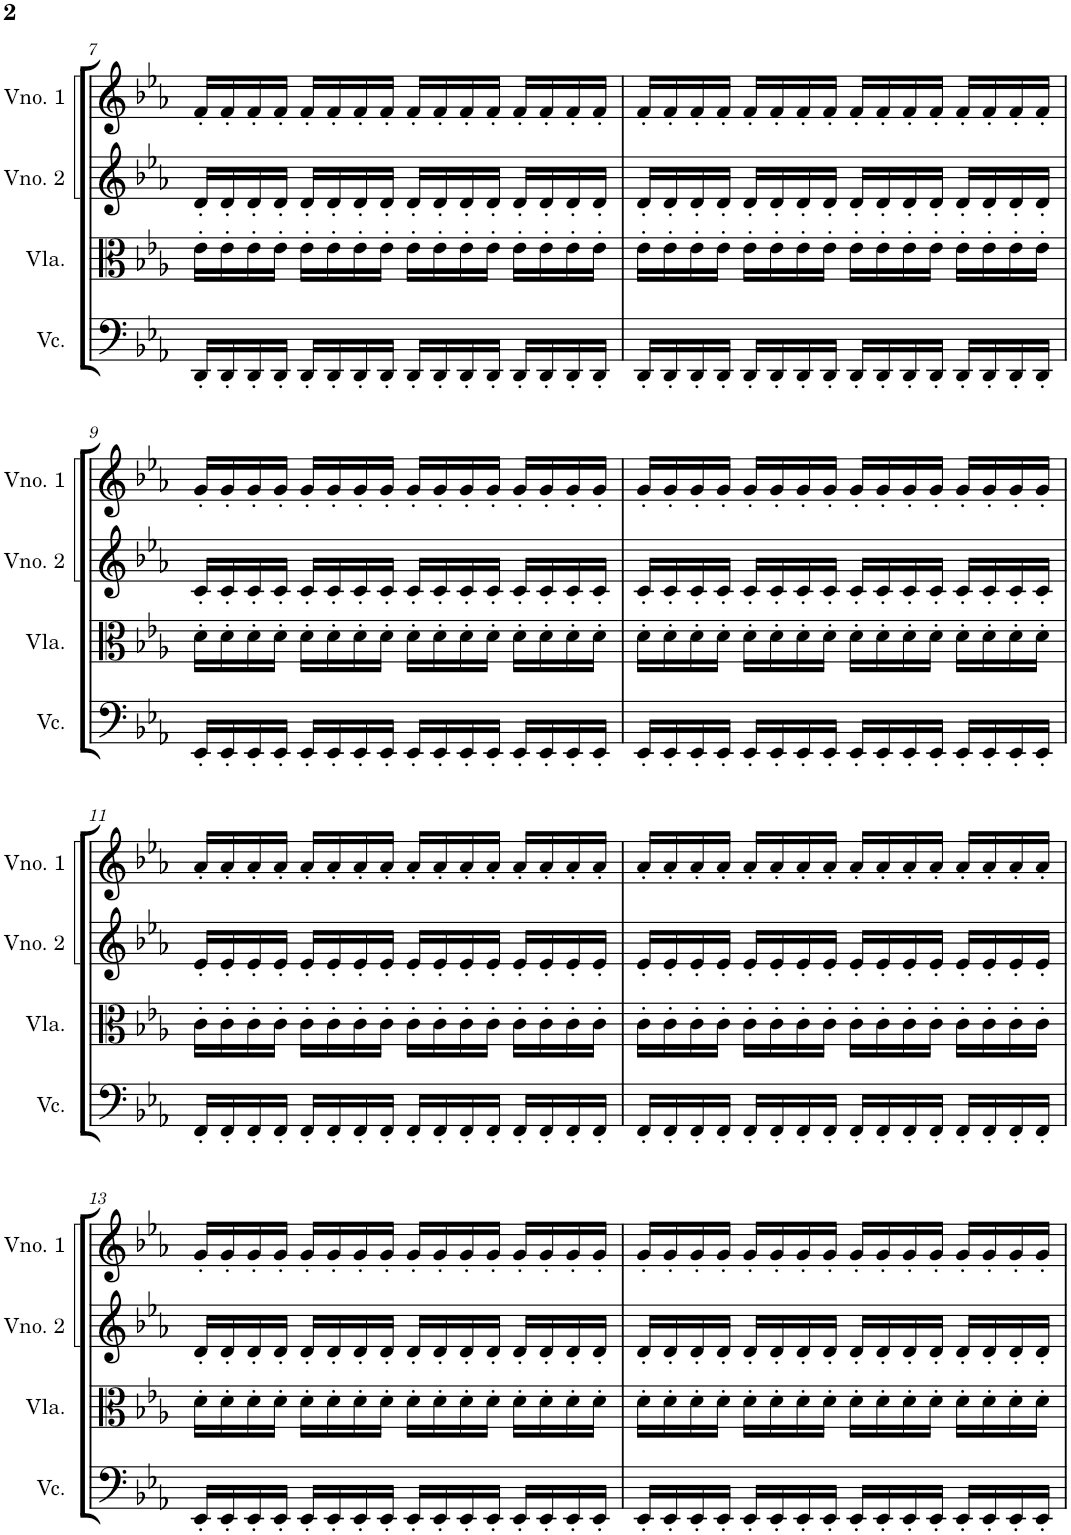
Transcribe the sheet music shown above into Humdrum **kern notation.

**kern	**kern	**kern	**kern
*part4	*part3	*part2	*part1
*staff4	*staff3	*staff2	*staff1
*I"Violoncelo	*I"Viola	*I"Violino 2	*I"Violino 1
*I'Vc.	*I'Vla.	*I'Vno. 2	*I'Vno. 1
!!LO:PB:g=z
*clefF4	*clefC3	*clefG2	*clefG2
*k[b-e-a-]	*k[b-e-a-]	*k[b-e-a-]	*k[b-e-a-]
*M4/4	*M4/4	*M4/4	*M4/4
=7	=7	=7	=7
16DD'/LL	16e-'\LL	16d'/LL	16f'/LL
16DD'/	16e-'\	16d'/	16f'/
16DD'/	16e-'\	16d'/	16f'/
16DD'/JJ	16e-'\JJ	16d'/JJ	16f'/JJ
16DD'/LL	16e-'\LL	16d'/LL	16f'/LL
16DD'/	16e-'\	16d'/	16f'/
16DD'/	16e-'\	16d'/	16f'/
16DD'/JJ	16e-'\JJ	16d'/JJ	16f'/JJ
16DD'/LL	16e-'\LL	16d'/LL	16f'/LL
16DD'/	16e-'\	16d'/	16f'/
16DD'/	16e-'\	16d'/	16f'/
16DD'/JJ	16e-'\JJ	16d'/JJ	16f'/JJ
16DD'/LL	16e-'\LL	16d'/LL	16f'/LL
16DD'/	16e-'\	16d'/	16f'/
16DD'/	16e-'\	16d'/	16f'/
16DD'/JJ	16e-'\JJ	16d'/JJ	16f'/JJ
=8	=8	=8	=8
16DD'/LL	16e-'\LL	16d'/LL	16f'/LL
16DD'/	16e-'\	16d'/	16f'/
16DD'/	16e-'\	16d'/	16f'/
16DD'/JJ	16e-'\JJ	16d'/JJ	16f'/JJ
16DD'/LL	16e-'\LL	16d'/LL	16f'/LL
16DD'/	16e-'\	16d'/	16f'/
16DD'/	16e-'\	16d'/	16f'/
16DD'/JJ	16e-'\JJ	16d'/JJ	16f'/JJ
16DD'/LL	16e-'\LL	16d'/LL	16f'/LL
16DD'/	16e-'\	16d'/	16f'/
16DD'/	16e-'\	16d'/	16f'/
16DD'/JJ	16e-'\JJ	16d'/JJ	16f'/JJ
16DD'/LL	16e-'\LL	16d'/LL	16f'/LL
16DD'/	16e-'\	16d'/	16f'/
16DD'/	16e-'\	16d'/	16f'/
16DD'/JJ	16e-'\JJ	16d'/JJ	16f'/JJ
!!LO:LB:g=z
=9	=9	=9	=9
16EE-'/LL	16d'\LL	16c'/LL	16g'/LL
16EE-'/	16d'\	16c'/	16g'/
16EE-'/	16d'\	16c'/	16g'/
16EE-'/JJ	16d'\JJ	16c'/JJ	16g'/JJ
16EE-'/LL	16d'\LL	16c'/LL	16g'/LL
16EE-'/	16d'\	16c'/	16g'/
16EE-'/	16d'\	16c'/	16g'/
16EE-'/JJ	16d'\JJ	16c'/JJ	16g'/JJ
16EE-'/LL	16d'\LL	16c'/LL	16g'/LL
16EE-'/	16d'\	16c'/	16g'/
16EE-'/	16d'\	16c'/	16g'/
16EE-'/JJ	16d'\JJ	16c'/JJ	16g'/JJ
16EE-'/LL	16d'\LL	16c'/LL	16g'/LL
16EE-'/	16d'\	16c'/	16g'/
16EE-'/	16d'\	16c'/	16g'/
16EE-'/JJ	16d'\JJ	16c'/JJ	16g'/JJ
=10	=10	=10	=10
16EE-'/LL	16d'\LL	16c'/LL	16g'/LL
16EE-'/	16d'\	16c'/	16g'/
16EE-'/	16d'\	16c'/	16g'/
16EE-'/JJ	16d'\JJ	16c'/JJ	16g'/JJ
16EE-'/LL	16d'\LL	16c'/LL	16g'/LL
16EE-'/	16d'\	16c'/	16g'/
16EE-'/	16d'\	16c'/	16g'/
16EE-'/JJ	16d'\JJ	16c'/JJ	16g'/JJ
16EE-'/LL	16d'\LL	16c'/LL	16g'/LL
16EE-'/	16d'\	16c'/	16g'/
16EE-'/	16d'\	16c'/	16g'/
16EE-'/JJ	16d'\JJ	16c'/JJ	16g'/JJ
16EE-'/LL	16d'\LL	16c'/LL	16g'/LL
16EE-'/	16d'\	16c'/	16g'/
16EE-'/	16d'\	16c'/	16g'/
16EE-'/JJ	16d'\JJ	16c'/JJ	16g'/JJ
!!LO:LB:g=z
=11	=11	=11	=11
16FF'/LL	16c'\LL	16e-'/LL	16a-'/LL
16FF'/	16c'\	16e-'/	16a-'/
16FF'/	16c'\	16e-'/	16a-'/
16FF'/JJ	16c'\JJ	16e-'/JJ	16a-'/JJ
16FF'/LL	16c'\LL	16e-'/LL	16a-'/LL
16FF'/	16c'\	16e-'/	16a-'/
16FF'/	16c'\	16e-'/	16a-'/
16FF'/JJ	16c'\JJ	16e-'/JJ	16a-'/JJ
16FF'/LL	16c'\LL	16e-'/LL	16a-'/LL
16FF'/	16c'\	16e-'/	16a-'/
16FF'/	16c'\	16e-'/	16a-'/
16FF'/JJ	16c'\JJ	16e-'/JJ	16a-'/JJ
16FF'/LL	16c'\LL	16e-'/LL	16a-'/LL
16FF'/	16c'\	16e-'/	16a-'/
16FF'/	16c'\	16e-'/	16a-'/
16FF'/JJ	16c'\JJ	16e-'/JJ	16a-'/JJ
=12	=12	=12	=12
16FF'/LL	16c'\LL	16e-'/LL	16a-'/LL
16FF'/	16c'\	16e-'/	16a-'/
16FF'/	16c'\	16e-'/	16a-'/
16FF'/JJ	16c'\JJ	16e-'/JJ	16a-'/JJ
16FF'/LL	16c'\LL	16e-'/LL	16a-'/LL
16FF'/	16c'\	16e-'/	16a-'/
16FF'/	16c'\	16e-'/	16a-'/
16FF'/JJ	16c'\JJ	16e-'/JJ	16a-'/JJ
16FF'/LL	16c'\LL	16e-'/LL	16a-'/LL
16FF'/	16c'\	16e-'/	16a-'/
16FF'/	16c'\	16e-'/	16a-'/
16FF'/JJ	16c'\JJ	16e-'/JJ	16a-'/JJ
16FF'/LL	16c'\LL	16e-'/LL	16a-'/LL
16FF'/	16c'\	16e-'/	16a-'/
16FF'/	16c'\	16e-'/	16a-'/
16FF'/JJ	16c'\JJ	16e-'/JJ	16a-'/JJ
!!LO:LB:g=z
=13	=13	=13	=13
16EE-'/LL	16d'\LL	16d'/LL	16g'/LL
16EE-'/	16d'\	16d'/	16g'/
16EE-'/	16d'\	16d'/	16g'/
16EE-'/JJ	16d'\JJ	16d'/JJ	16g'/JJ
16EE-'/LL	16d'\LL	16d'/LL	16g'/LL
16EE-'/	16d'\	16d'/	16g'/
16EE-'/	16d'\	16d'/	16g'/
16EE-'/JJ	16d'\JJ	16d'/JJ	16g'/JJ
16EE-'/LL	16d'\LL	16d'/LL	16g'/LL
16EE-'/	16d'\	16d'/	16g'/
16EE-'/	16d'\	16d'/	16g'/
16EE-'/JJ	16d'\JJ	16d'/JJ	16g'/JJ
16EE-'/LL	16d'\LL	16d'/LL	16g'/LL
16EE-'/	16d'\	16d'/	16g'/
16EE-'/	16d'\	16d'/	16g'/
16EE-'/JJ	16d'\JJ	16d'/JJ	16g'/JJ
=14	=14	=14	=14
16EE-'/LL	16d'\LL	16d'/LL	16g'/LL
16EE-'/	16d'\	16d'/	16g'/
16EE-'/	16d'\	16d'/	16g'/
16EE-'/JJ	16d'\JJ	16d'/JJ	16g'/JJ
16EE-'/LL	16d'\LL	16d'/LL	16g'/LL
16EE-'/	16d'\	16d'/	16g'/
16EE-'/	16d'\	16d'/	16g'/
16EE-'/JJ	16d'\JJ	16d'/JJ	16g'/JJ
16EE-'/LL	16d'\LL	16d'/LL	16g'/LL
16EE-'/	16d'\	16d'/	16g'/
16EE-'/	16d'\	16d'/	16g'/
16EE-'/JJ	16d'\JJ	16d'/JJ	16g'/JJ
16EE-'/LL	16d'\LL	16d'/LL	16g'/LL
16EE-'/	16d'\	16d'/	16g'/
16EE-'/	16d'\	16d'/	16g'/
16EE-'/JJ	16d'\JJ	16d'/JJ	16g'/JJ
=	=	=	=
*-	*-	*-	*-
